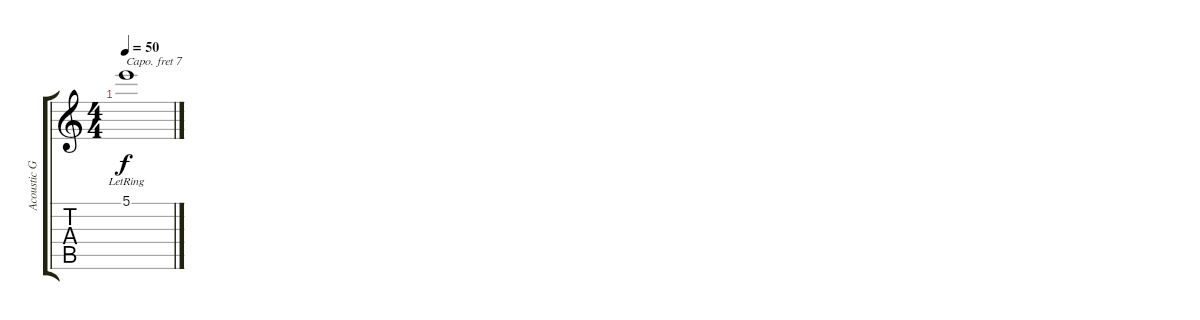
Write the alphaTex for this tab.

\track ("Acoustic Guitar" "Acoustic G") {instrument acousticguitarsteel}
\staff {score tabs}
\capo 7
\tuning (E4 B3 G3 D3 A2 E2) {hide}
\ts (4 4)
\tempo 50
\clef g2
\ks c
5.1{lr}.1{dy f}
